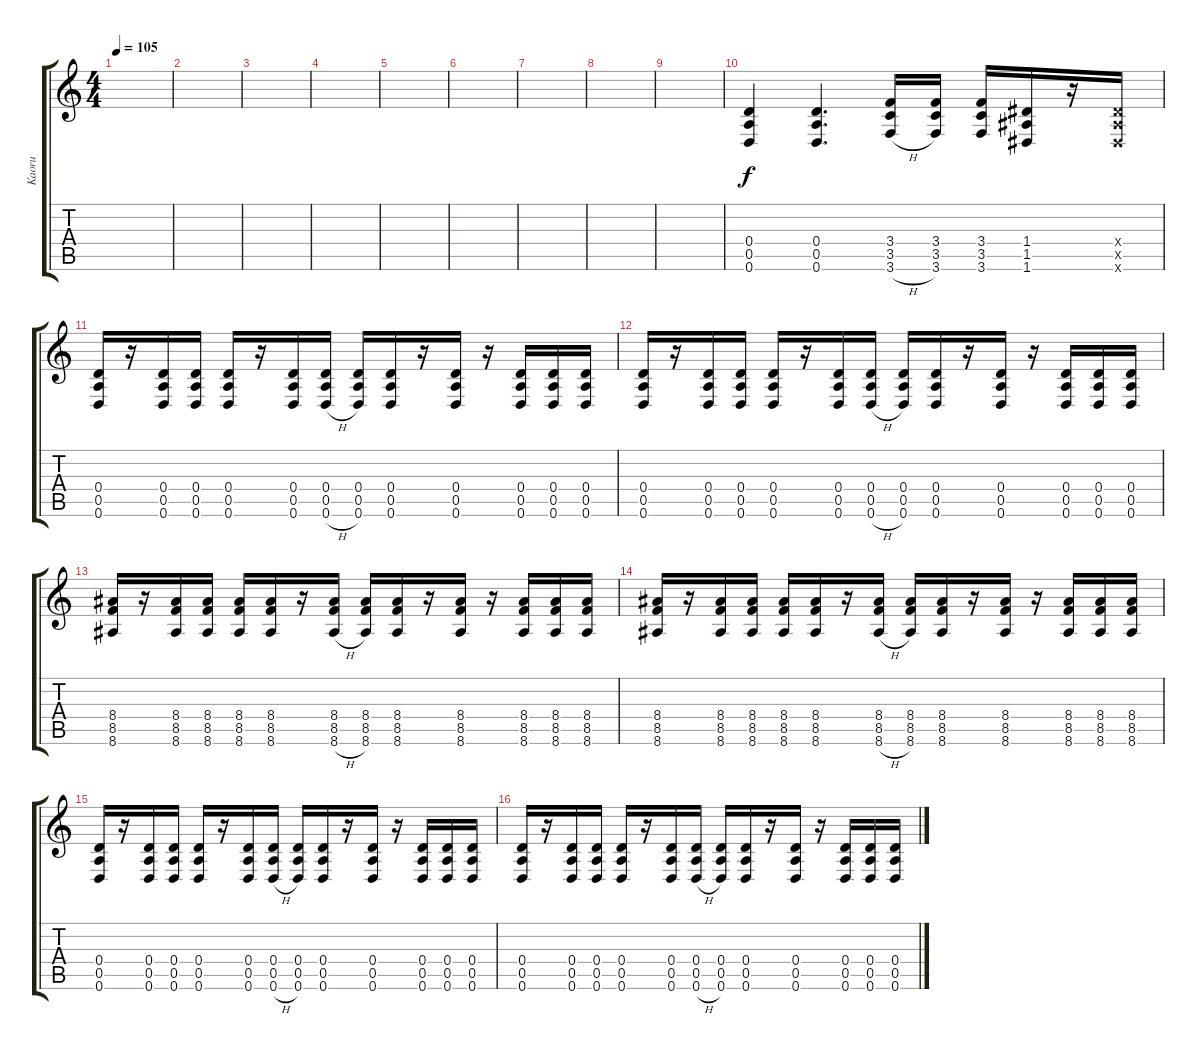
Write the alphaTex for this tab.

\track ("Kaoru" "Kaoru") {instrument overdrivenguitar}
\staff {score tabs}
\tuning (E4 B3 G3 D3 A2 D2) {hide}
\ts (4 4)
\tempo 105
\clef g2
\ks c
|
|
|
|
|
|
|
|
|
(0.4 0.5 0.6).4 (0.4 0.5 0.6).4{d} (3.4 3.5 3.6{h}).16 (3.4 3.5 3.6).16 (3.4 3.5 3.6).16 (1.4 1.5 1.6).16 r.16 (1.4{x} 1.5{x} 1.6{x}).16 |
(0.4 0.5 0.6).16 r.16 (0.4 0.5 0.6).16 (0.4 0.5 0.6).16 (0.4 0.5 0.6).16 r.16 (0.4 0.5 0.6).16 (0.4 0.5 0.6{h}).16 (0.4 0.5 0.6).16 (0.4 0.5 0.6).16 r.16 (0.4 0.5 0.6).16 r.16 (0.4 0.5 0.6).16 (0.4 0.5 0.6).16 (0.4 0.5 0.6).16 |
(0.4 0.5 0.6).16 r.16 (0.4 0.5 0.6).16 (0.4 0.5 0.6).16 (0.4 0.5 0.6).16 r.16 (0.4 0.5 0.6).16 (0.4 0.5 0.6{h}).16 (0.4 0.5 0.6).16 (0.4 0.5 0.6).16 r.16 (0.4 0.5 0.6).16 r.16 (0.4 0.5 0.6).16 (0.4 0.5 0.6).16 (0.4 0.5 0.6).16 |
(8.4 8.5 8.6).16 r.16 (8.4 8.5 8.6).16 (8.4 8.5 8.6).16 (8.4 8.5 8.6).16 (8.4 8.5 8.6).16 r.16 (8.4 8.5 8.6{h}).16 (8.4 8.5 8.6).16 (8.4 8.5 8.6).16 r.16 (8.4 8.5 8.6).16 r.16 (8.4 8.5 8.6).16 (8.4 8.5 8.6).16 (8.4 8.5 8.6).16 |
(8.4 8.5 8.6).16 r.16 (8.4 8.5 8.6).16 (8.4 8.5 8.6).16 (8.4 8.5 8.6).16 (8.4 8.5 8.6).16 r.16 (8.4 8.5 8.6{h}).16 (8.4 8.5 8.6).16 (8.4 8.5 8.6).16 r.16 (8.4 8.5 8.6).16 r.16 (8.4 8.5 8.6).16 (8.4 8.5 8.6).16 (8.4 8.5 8.6).16 |
(0.4 0.5 0.6).16 r.16 (0.4 0.5 0.6).16 (0.4 0.5 0.6).16 (0.4 0.5 0.6).16 r.16 (0.4 0.5 0.6).16 (0.4 0.5 0.6{h}).16 (0.4 0.5 0.6).16 (0.4 0.5 0.6).16 r.16 (0.4 0.5 0.6).16 r.16 (0.4 0.5 0.6).16 (0.4 0.5 0.6).16 (0.4 0.5 0.6).16 |
(0.4 0.5 0.6).16 r.16 (0.4 0.5 0.6).16 (0.4 0.5 0.6).16 (0.4 0.5 0.6).16 r.16 (0.4 0.5 0.6).16 (0.4 0.5 0.6{h}).16 (0.4 0.5 0.6).16 (0.4 0.5 0.6).16 r.16 (0.4 0.5 0.6).16 r.16 (0.4 0.5 0.6).16 (0.4 0.5 0.6).16 (0.4 0.5 0.6).16
